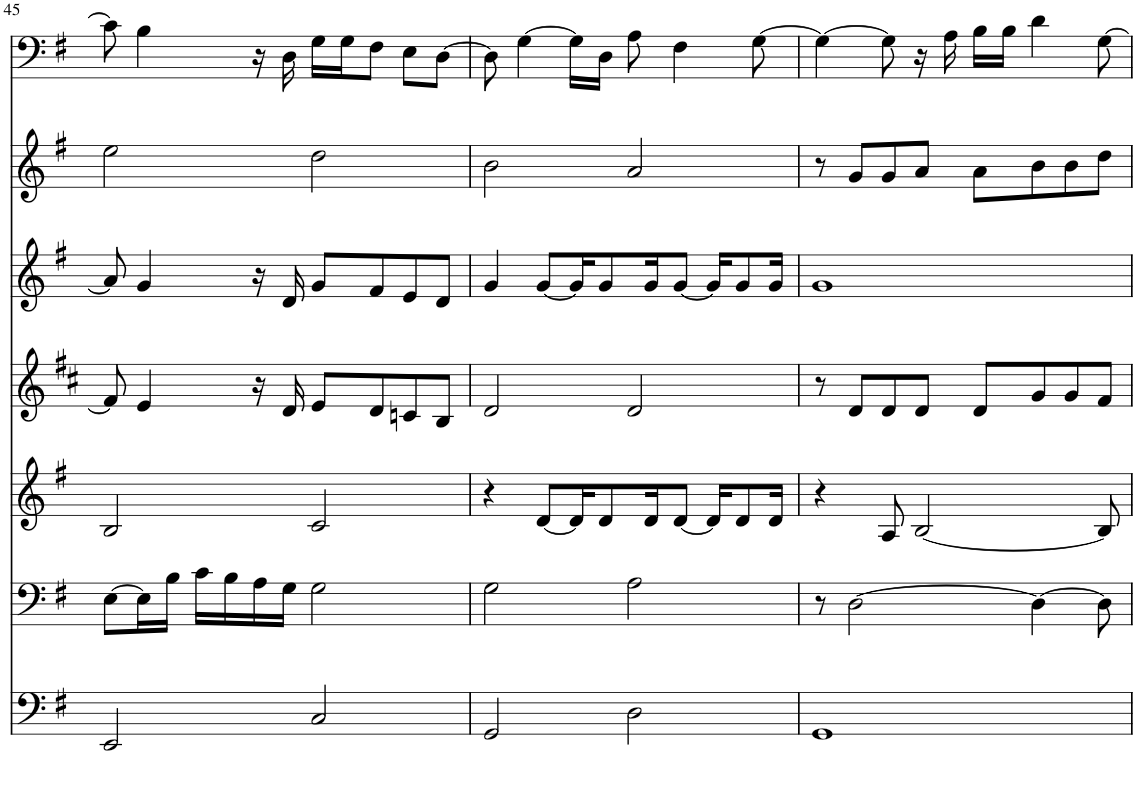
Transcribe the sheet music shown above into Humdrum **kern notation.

**kern	**kern	**kern	**kern	**kern	**kern	**kern
*part7	*part6	*part5	*part4	*part3	*part2	*part1
*staff7	*staff6	*staff5	*staff4	*staff3	*staff2	*staff1
*I"Piano	*I"Piano	*I"Piano	*I"Piano	*I"Piano	*I"Piano	*I"Piano
*I'Pno	*I'Pno	*I'Pno	*I'Pno	*I'Pno	*I'Pno	*I'Pno
!!LO:PB:g=z
*clefF4	*clefF4	*clefG2	*clefG2	*clefG2	*clefG2	*clefF4
*k[f#]	*k[f#]	*k[f#]	*k[f#c#]	*k[f#]	*k[f#]	*k[f#]
*M4/4	*M4/4	*M4/4	*M4/4	*M4/4	*M4/4	*M4/4
=45	=45	=45	=45	=45	=45	=45
2EE/	[8E\L	2B/	8f#/]	8a/]	2ee\	8c\]
.	16E\L]	.	4e/	4g/	.	4B\
.	16B\JJ	.	.	.	.	.
.	16c\LL	.	.	.	.	.
.	16B\	.	.	.	.	.
.	16A\	.	16r	16r	.	16r
.	16G\JJ	.	16d/	16d/	.	16D\
2C/	2G\	2c/	8e/L	8g/L	2dd\	16G\LL
.	.	.	.	.	.	16G\J
.	.	.	8d/	8f#/	.	8F#\J
.	.	.	8cn/	8e/	.	8E\L
.	.	.	8B/J	8d/J	.	[8D\J
=46	=46	=46	=46	=46	=46	=46
2GG/	2G\	4r	2d/	4g/	2b\	8D\]
.	.	.	.	.	.	[4G\
.	.	[8d/L	.	[8g/L	.	.
.	.	16d/K]	.	16g/K]	.	16G\LL]
.	.	8d/	.	8g/	.	16D\JJ
2D\	2A\	.	2d/	.	2a/	8A\
.	.	16d/K	.	16g/K	.	.
.	.	[8d/J	.	[8g/J	.	4F#\
.	.	16d/KL]	.	16g/KL]	.	.
.	.	8d/	.	8g/	.	.
.	.	.	.	.	.	[8G\
.	.	16d/Jk	.	16g/Jk	.	.
=47	=47	=47	=47	=47	=47	=47
1GG	8r	4r	8r	1g	8r	4G\_
.	[2D\	.	8d/L	.	8g/L	.
.	.	8A/	8d/	.	8g/	8G\]
.	.	[2B/	8d/J	.	8a/J	16r
.	.	.	.	.	.	16A\
.	.	.	8d/L	.	8a\L	16B\LL
.	.	.	.	.	.	16B\JJ
.	4D\_	.	8g/	.	8b\	4d\
.	.	.	8g/	.	8b\	.
.	8D\]	8B/]	8f#/J	.	8dd\J	[8G\
=	=	=	=	=	=	=
*-	*-	*-	*-	*-	*-	*-
